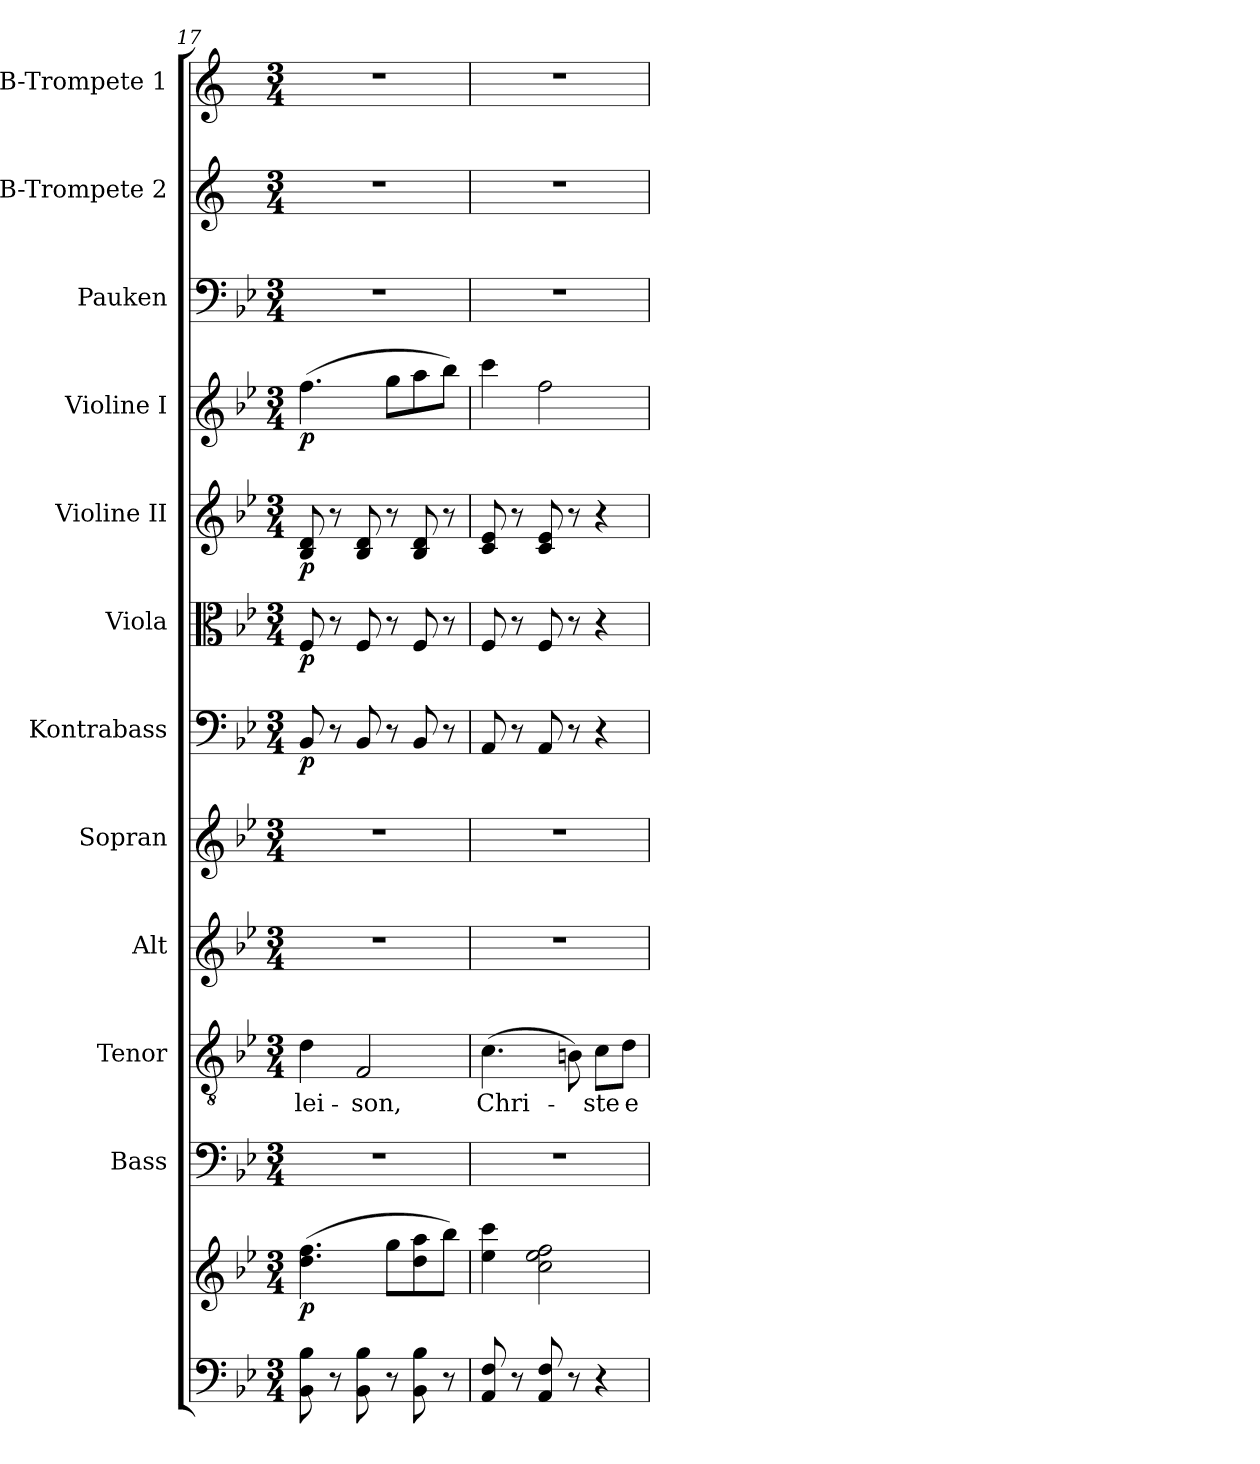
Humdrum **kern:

**kern	**kern	**dynam	**kern	**kern	**text	**kern	**kern	**kern	**dynam	**kern	**dynam	**kern	**dynam	**kern	**dynam	**kern	**kern	**kern
*part12	*part12	*part12	*part11	*part10	*part10	*part9	*part8	*part7	*part7	*part6	*part6	*part5	*part5	*part4	*part4	*part3	*part2	*part1
*staff13	*staff12	*staff12/13	*staff11	*staff10	*staff10	*staff9	*staff8	*staff7	*staff7	*staff6	*staff6	*staff5	*staff5	*staff4	*staff4	*staff3	*staff2	*staff1
*	*	*	*I"Bass	*I"Tenor	*	*I"Alt	*I"Sopran	*I"Kontrabass	*	*I"Viola	*	*I"Violine II	*	*I"Violine I	*	*I"Pauken	*I"B-Trompete 2	*I"B-Trompete 1
*	*	*	*I'B.	*I'T.	*	*I'A.	*I'S.	*I'Kb.	*	*I'Vla.	*	*I'Vl. II	*	*I'Vl. I	*	*I'Pk.	*I'B Trp. 2	*I'B Trp. 1
*clefF4	*clefG2	*	*clefF4	*clefGv2	*	*clefG2	*clefG2	*clefF4	*	*clefC3	*	*clefG2	*	*clefG2	*	*clefF4	*clefG2	*clefG2
*	*	*	*	*	*	*	*	*ITrd7c12	*	*	*	*	*	*	*	*	*ITrd1c2	*ITrd1c2
*k[b-e-]	*k[b-e-]	*	*k[b-e-]	*k[b-e-]	*	*k[b-e-]	*k[b-e-]	*k[b-e-]	*	*k[b-e-]	*	*k[b-e-]	*	*k[b-e-]	*	*k[b-e-]	*k[b-e-]	*k[b-e-]
*B-:	*B-:	*	*B-:	*B-:	*	*B-:	*B-:	*B-:	*	*B-:	*	*B-:	*	*B-:	*	*B-:	*B-:	*B-:
*M3/4	*M3/4	*	*M3/4	*M3/4	*	*M3/4	*M3/4	*M3/4	*	*M3/4	*	*M3/4	*	*M3/4	*	*M3/4	*M3/4	*M3/4
=17	=17	=17	=17	=17	=17	=17	=17	=17	=17	=17	=17	=17	=17	=17	=17	=17	=17	=17
!	!	!LO:DY:b	!	!	!LO:LY:b	!	!	!	!LO:DY:b	!	!LO:DY:b	!	!LO:DY:b	!	!LO:DY:b	!	!	!
8BB-\ 8B-\	(>4.dd\ 4.ff\	p	2.r	4d\	-lei-	2.r	2.r	8BBB-/	p	8F/	p	8B-/ 8d/	p	(>4.ff\	p	2.r	2.r	2.r
8r	.	.	.	.	.	.	.	8r	.	8r	.	8r	.	.	.	.	.	.
!	!	!	!	!	!LO:LY:b	!	!	!	!	!	!	!	!	!	!	!	!	!
8BB-\ 8B-\	.	.	.	2F/	-son,	.	.	8BBB-/	.	8F/	.	8B-/ 8d/	.	.	.	.	.	.
8r	8gg\L	.	.	.	.	.	.	8r	.	8r	.	8r	.	8gg\L	.	.	.	.
8BB-\ 8B-\	8dd\ 8aa\	.	.	.	.	.	.	8BBB-/	.	8F/	.	8B-/ 8d/	.	8aa\	.	.	.	.
8r	8bb-\J)	.	.	.	.	.	.	8r	.	8r	.	8r	.	8bb-\J)	.	.	.	.
=18	=18	=18	=18	=18	=18	=18	=18	=18	=18	=18	=18	=18	=18	=18	=18	=18	=18	=18
!	!	!	!	!	!LO:LY:b	!	!	!	!	!	!	!	!	!	!	!	!	!
8AA/ 8F/	4ee-\ 4ccc\	.	2.r	(>4.c\	Chri-	2.r	2.r	8AAA/	.	8F/	.	8c/ 8e-/	.	4ccc\	.	2.r	2.r	2.r
8r	.	.	.	.	.	.	.	8r	.	8r	.	8r	.	.	.	.	.	.
8AA/ 8F/	2cc\ 2ee-\ 2ff\	.	.	.	.	.	.	8AAA/	.	8F/	.	8c/ 8e-/	.	2ff\	.	.	.	.
8r	.	.	.	8Bn\)	.	.	.	8r	.	8r	.	8r	.	.	.	.	.	.
!	!	!	!	!	!LO:LY:b	!	!	!	!	!	!	!	!	!	!	!	!	!
4r	.	.	.	8c\L	-ste	.	.	4r	.	4r	.	4r	.	.	.	.	.	.
!	!	!	!	!	!LO:LY:b	!	!	!	!	!	!	!	!	!	!	!	!	!
.	.	.	.	8d\J	e-	.	.	.	.	.	.	.	.	.	.	.	.	.
=	=	=	=	=	=	=	=	=	=	=	=	=	=	=	=	=	=	=
*-	*-	*-	*-	*-	*-	*-	*-	*-	*-	*-	*-	*-	*-	*-	*-	*-	*-	*-
